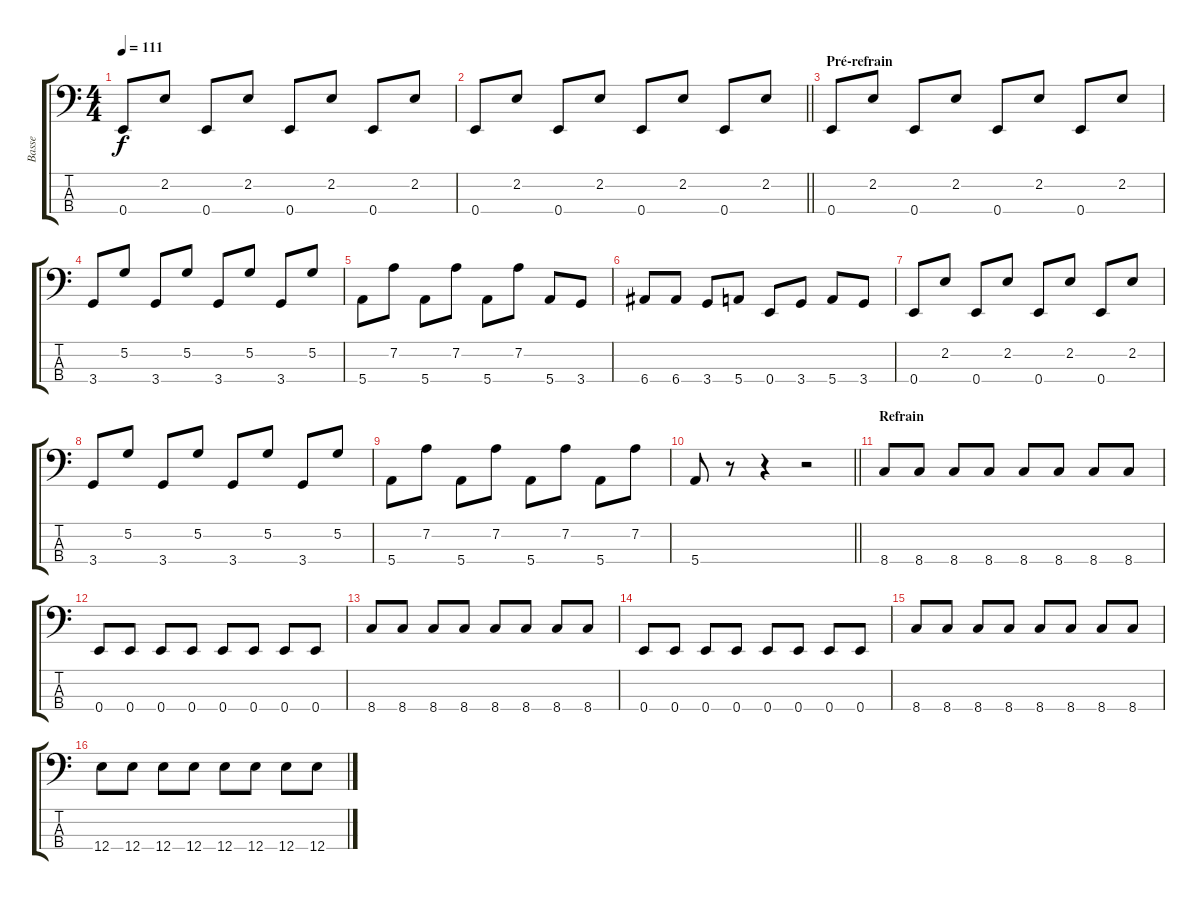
\track ("Basse" "Basse") {instrument fretlessbass}
\staff {score tabs}
\tuning (G2 D2 A1 E1) {hide}
\ts (4 4)
\tempo 111
\clef f4
\ks c
0.4.8{dy f} 2.2.8 0.4.8 2.2.8 0.4.8 2.2.8 0.4.8 2.2.8 |
\barLineRight lightlight
0.4.8 2.2.8 0.4.8 2.2.8 0.4.8 2.2.8 0.4.8 2.2.8 |
\section ("" "Pré-refrain")
0.4.8{instrument electricbassfinger} 2.2.8 0.4.8 2.2.8 0.4.8 2.2.8 0.4.8 2.2.8 |
3.4.8 5.2.8 3.4.8 5.2.8 3.4.8 5.2.8 3.4.8 5.2.8 |
5.4.8 7.2.8 5.4.8 7.2.8 5.4.8 7.2.8 5.4.8 3.4.8 |
6.4.8 6.4.8 3.4.8 5.4.8 0.4.8 3.4.8 5.4.8 3.4.8 |
0.4.8{instrument electricbassfinger} 2.2.8 0.4.8 2.2.8 0.4.8 2.2.8 0.4.8 2.2.8 |
3.4.8 5.2.8 3.4.8 5.2.8 3.4.8 5.2.8 3.4.8 5.2.8 |
5.4.8 7.2.8 5.4.8 7.2.8 5.4.8 7.2.8 5.4.8 7.2.8 |
\barLineRight lightlight
5.4.8 r.8 r.4 r.2 |
\section ("" "Refrain")
8.4.8{instrument electricbassfinger} 8.4.8 8.4.8 8.4.8 8.4.8 8.4.8 8.4.8 8.4.8 |
0.4.8 0.4.8 0.4.8 0.4.8 0.4.8 0.4.8 0.4.8 0.4.8 |
8.4.8{instrument electricbassfinger} 8.4.8 8.4.8 8.4.8 8.4.8 8.4.8 8.4.8 8.4.8 |
0.4.8 0.4.8 0.4.8 0.4.8 0.4.8 0.4.8 0.4.8 0.4.8 |
8.4.8{instrument electricbassfinger} 8.4.8 8.4.8 8.4.8 8.4.8 8.4.8 8.4.8 8.4.8 |
12.4.8 12.4.8 12.4.8 12.4.8 12.4.8 12.4.8 12.4.8 12.4{ss}.8
